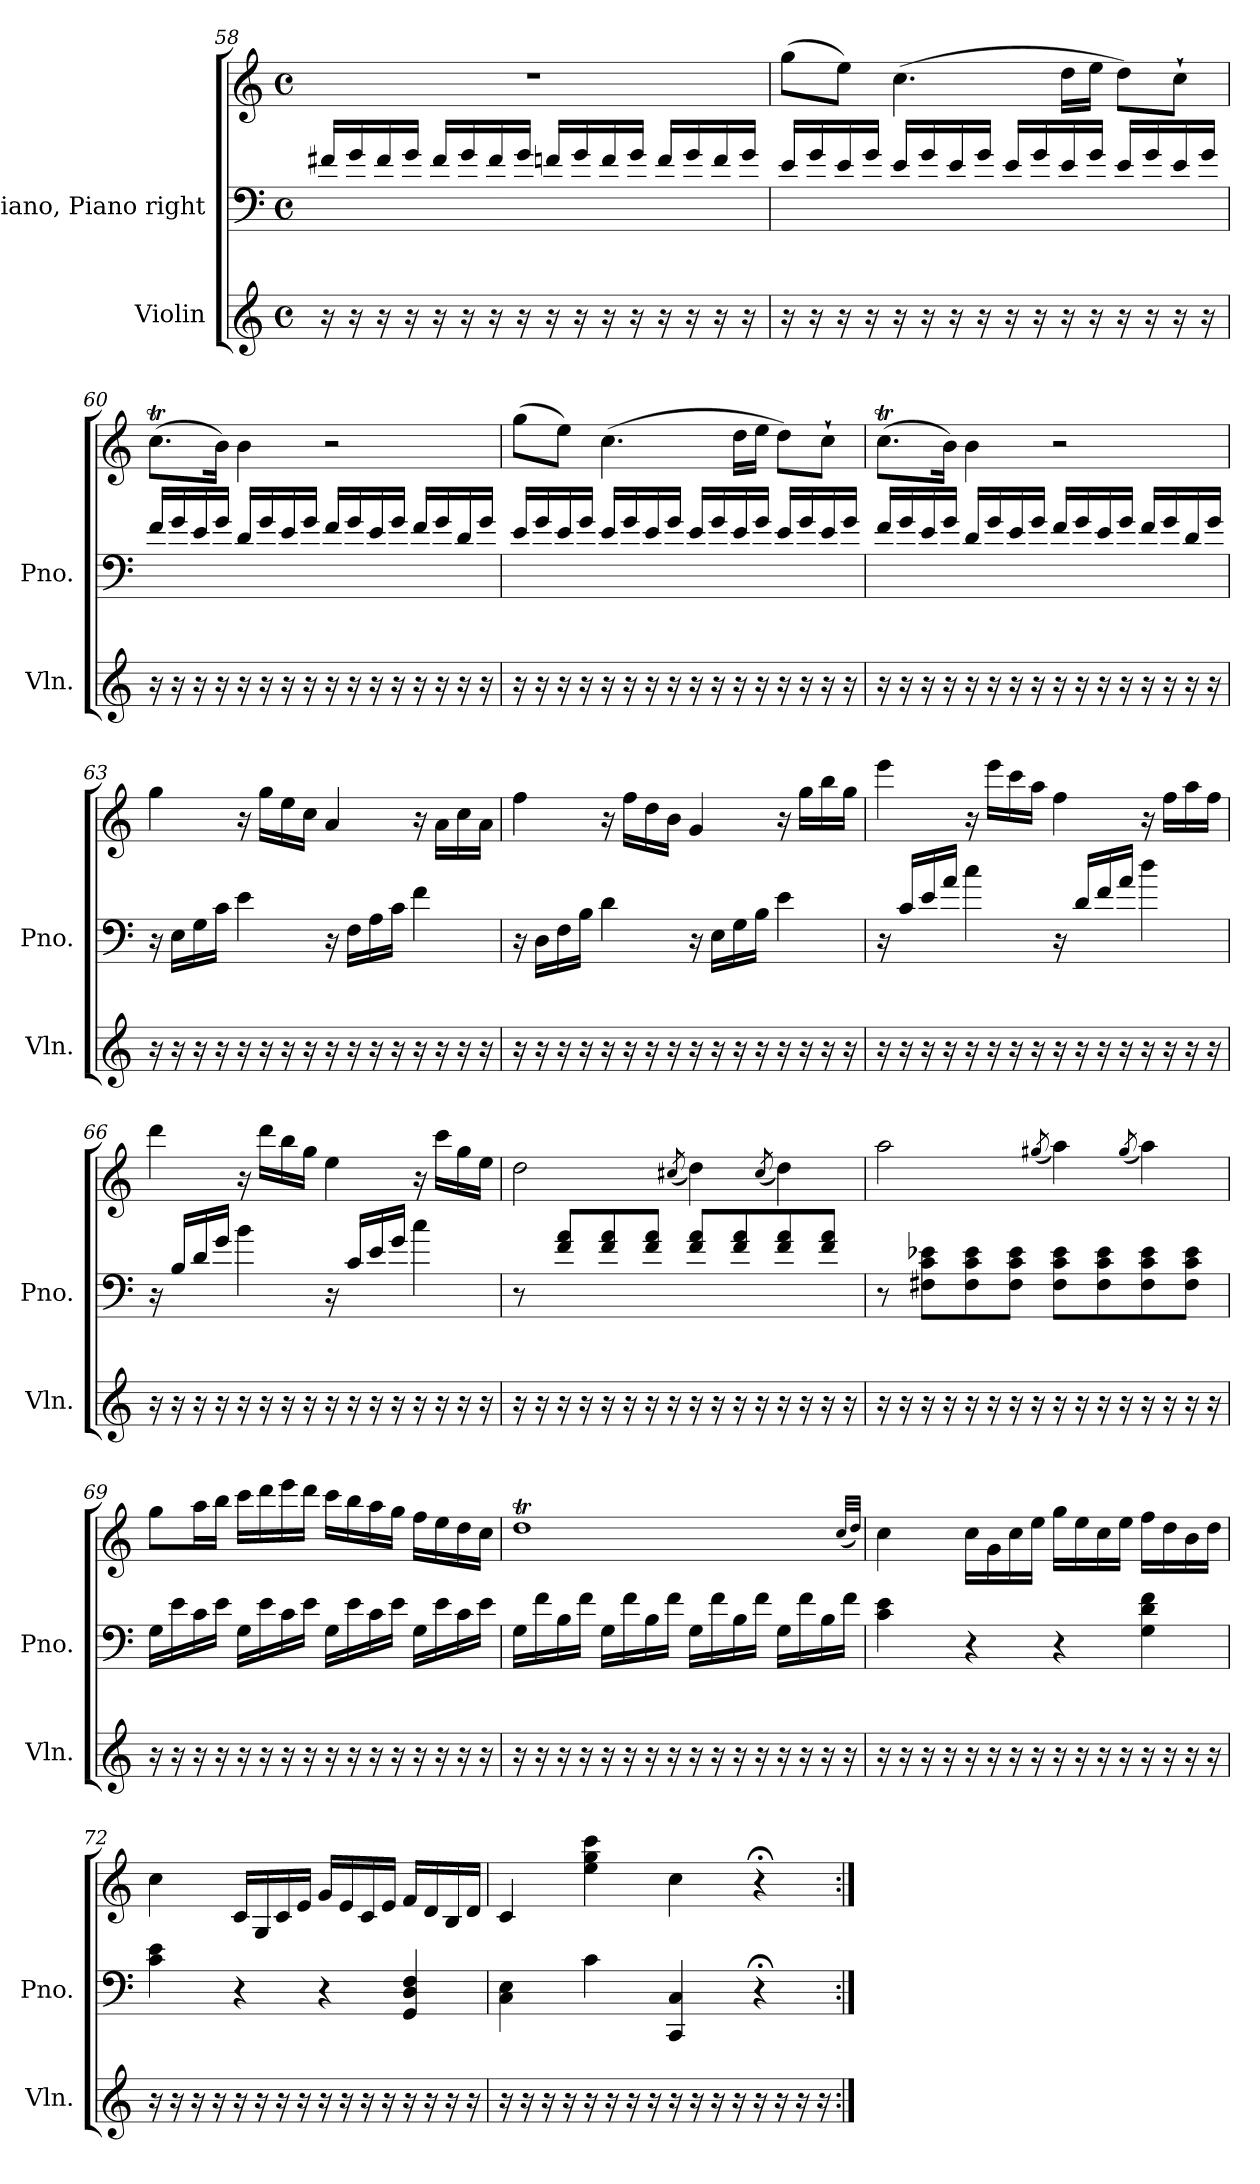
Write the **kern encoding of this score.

**kern	**kern	**kern
*part2	*part1	*part1
*staff3	*staff2	*staff1
*I"Violin	*I"Piano, Piano right	*
*I'Vln.	*I'Pno.	*
*clefG2	*clefF4	*clefG2
*k[]	*k[]	*k[]
*M4/4	*M4/4	*M4/4
*met(c)	*met(c)	*met(c)
=58	=58	=58
16r	16f#X/LL	1r
16r	16g/	.
16r	16f#/	.
16r	16g/JJ	.
16r	16f#/LL	.
16r	16g/	.
16r	16f#/	.
16r	16g/JJ	.
16r	16fn/LL	.
16r	16g/	.
16r	16f/	.
16r	16g/JJ	.
16r	16f/LL	.
16r	16g/	.
16r	16f/	.
16r	16g/JJ	.
!!LO:LB:g=z
=59	=59	=59
16r	16e/LL	(>8gg\L
16r	16g/	.
16r	16e/	8ee\J)
16r	16g/JJ	.
16r	16e/LL	(>4.cc\
16r	16g/	.
16r	16e/	.
16r	16g/JJ	.
16r	16e/LL	.
16r	16g/	.
16r	16e/	16dd\LL
16r	16g/JJ	16ee\JJ
16r	16e/LL	8dd\L)
16r	16g/	.
16r	16e/	8cc`\J
16r	16g/JJ	.
=60	=60	=60
16r	16f/LL	(>8.ccT\L
16r	16g/	.
16r	16e/	.
16r	16g/JJ	16b\Jk)
16r	16d/LL	4b\
16r	16g/	.
16r	16e/	.
16r	16g/JJ	.
16r	16f/LL	2r
16r	16g/	.
16r	16e/	.
16r	16g/JJ	.
16r	16f/LL	.
16r	16g/	.
16r	16d/	.
16r	16g/JJ	.
!!LO:LB:g=z
=61	=61	=61
16r	16e/LL	(>8gg\L
16r	16g/	.
16r	16e/	8ee\J)
16r	16g/JJ	.
16r	16e/LL	(>4.cc\
16r	16g/	.
16r	16e/	.
16r	16g/JJ	.
16r	16e/LL	.
16r	16g/	.
16r	16e/	16dd\LL
16r	16g/JJ	16ee\JJ
16r	16e/LL	8dd\L)
16r	16g/	.
16r	16e/	8cc`\J
16r	16g/JJ	.
=62	=62	=62
16r	16f/LL	(>8.ccT\L
16r	16g/	.
16r	16e/	.
16r	16g/JJ	16b\Jk)
16r	16d/LL	4b\
16r	16g/	.
16r	16e/	.
16r	16g/JJ	.
16r	16f/LL	2r
16r	16g/	.
16r	16e/	.
16r	16g/JJ	.
16r	16f/LL	.
16r	16g/	.
16r	16d/	.
16r	16g/JJ	.
!!LO:LB:g=z
=63	=63	=63
16r	16r	4gg\
16r	16E\LL	.
16r	16G\	.
16r	16c\JJ	.
16r	4e\	16r
16r	.	16gg\LL
16r	.	16ee\
16r	.	16cc\JJ
16r	16r	4a/
16r	16F\LL	.
16r	16A\	.
16r	16c\JJ	.
16r	4f\	16r
16r	.	16a\LL
16r	.	16cc\
16r	.	16a\JJ
=64	=64	=64
16r	16r	4ff\
16r	16D\LL	.
16r	16F\	.
16r	16B\JJ	.
16r	4d\	16r
16r	.	16ff\LL
16r	.	16dd\
16r	.	16b\JJ
16r	16r	4g/
16r	16E\LL	.
16r	16G\	.
16r	16B\JJ	.
16r	4e\	16r
16r	.	16gg\LL
16r	.	16bb\
16r	.	16gg\JJ
!!LO:PB:g=z
=65	=65	=65
16r	16r	4eee\
16r	16c/LL	.
16r	16e/	.
16r	16a/JJ	.
16r	4cc\	16r
16r	.	16eee\LL
16r	.	16ccc\
16r	.	16aa\JJ
16r	16r	4ff\
16r	16d/LL	.
16r	16f/	.
16r	16a/JJ	.
16r	4dd\	16r
16r	.	16ff\LL
16r	.	16aa\
16r	.	16ff\JJ
=66	=66	=66
16r	16r	4ddd\
16r	16B/LL	.
16r	16d/	.
16r	16g/JJ	.
16r	4b\	16r
16r	.	16ddd\LL
16r	.	16bb\
16r	.	16gg\JJ
16r	16r	4ee\
16r	16c/LL	.
16r	16e/	.
16r	16g/JJ	.
16r	4cc\	16r
16r	.	16ccc\LL
16r	.	16gg\
16r	.	16ee\JJ
!!LO:LB:g=z
=67	=67	=67
16r	8r	2dd\
16r	.	.
16r	8f/ 8a/L	.
16r	.	.
16r	8f/ 8a/	.
16r	.	.
16r	8f/ 8a/J	.
16r	.	.
.	.	(<8qcc#X/
16r	8f/ 8a/L	4dd\)
16r	.	.
16r	8f/ 8a/	.
16r	.	.
.	.	(<8qcc#/
16r	8f/ 8a/	4dd\)
16r	.	.
16r	8f/ 8a/J	.
16r	.	.
=68	=68	=68
16r	8r	2aa\
16r	.	.
16r	8F#X\ 8c\ 8e-X\L	.
16r	.	.
16r	8F#\ 8c\ 8e-\	.
16r	.	.
16r	8F#\ 8c\ 8e-\J	.
16r	.	.
.	.	(<8qgg#X/
16r	8F#\ 8c\ 8e-\L	4aa\)
16r	.	.
16r	8F#\ 8c\ 8e-\	.
16r	.	.
.	.	(<8qgg#/
16r	8F#\ 8c\ 8e-\	4aa\)
16r	.	.
16r	8F#\ 8c\ 8e-\J	.
16r	.	.
!!LO:LB:g=z
=69	=69	=69
16r	16G\LL	8gg\L
16r	16e\	.
16r	16c\	16aa\L
16r	16e\JJ	16bb\JJ
16r	16G\LL	16ccc\LL
16r	16e\	16ddd\
16r	16c\	16eee\
16r	16e\JJ	16ddd\JJ
16r	16G\LL	16ccc\LL
16r	16e\	16bb\
16r	16c\	16aa\
16r	16e\JJ	16gg\JJ
16r	16G\LL	16ff\LL
16r	16e\	16ee\
16r	16c\	16dd\
16r	16e\JJ	16cc\JJ
=70	=70	=70
16r	16G\LL	1ddT
16r	16f\	.
16r	16B\	.
16r	16f\JJ	.
16r	16G\LL	.
16r	16f\	.
16r	16B\	.
16r	16f\JJ	.
16r	16G\LL	.
16r	16f\	.
16r	16B\	.
16r	16f\JJ	.
16r	16G\LL	.
16r	16f\	.
16r	16B\	.
16r	16f\JJ	.
.	.	(<32qcc/LLL
.	.	32qdd/JJJ)
!!LO:LB:g=z
=71	=71	=71
16r	4c\ 4e\	4cc\
16r	.	.
16r	.	.
16r	.	.
16r	4r	16cc\LL
16r	.	16g\
16r	.	16cc\
16r	.	16ee\JJ
16r	4r	16gg\LL
16r	.	16ee\
16r	.	16cc\
16r	.	16ee\JJ
16r	4G\ 4d\ 4f\	16ff\LL
16r	.	16dd\
16r	.	16b\
16r	.	16dd\JJ
=72	=72	=72
16r	4c\ 4e\	4cc\
16r	.	.
16r	.	.
16r	.	.
16r	4r	16c/LL
16r	.	16G/
16r	.	16c/
16r	.	16e/JJ
16r	4r	16g/LL
16r	.	16e/
16r	.	16c/
16r	.	16e/JJ
16r	4GG/ 4D/ 4F/	16f/LL
16r	.	16d/
16r	.	16B/
16r	.	16d/JJ
=73	=73	=73
16r	4C\ 4E\	4c/
16r	.	.
16r	.	.
16r	.	.
16r	4c\	4ee\ 4gg\ 4ccc\
16r	.	.
16r	.	.
16r	.	.
16r	4CC/ 4C/	4cc\
16r	.	.
16r	.	.
16r	.	.
16r	4r;	4r;<
16r	.	.
16r	.	.
16r	.	.
=:|!	=:|!	=:|!
*-	*-	*-
